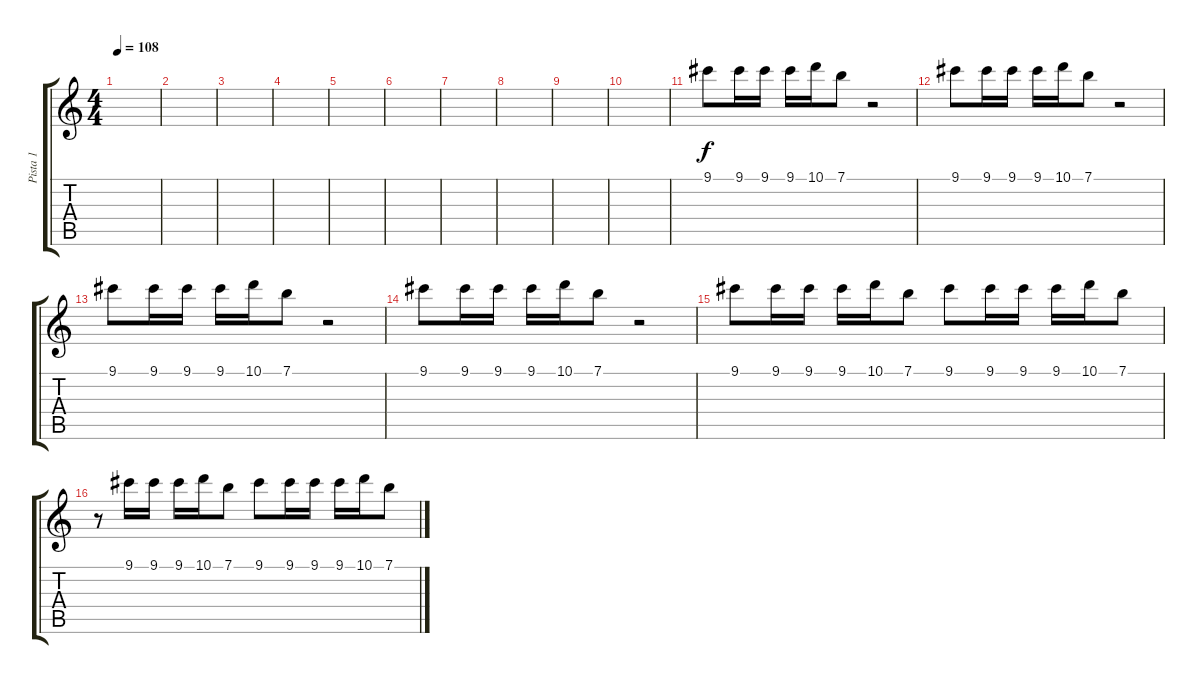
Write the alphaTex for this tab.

\track ("Pista 1" "Pista 1") {instrument electricguitarclean}
\staff {score tabs}
\tuning (E4 B3 G3 D3 A2 E2) {hide}
\ts (4 4)
\tempo 108
\clef g2
\ks c
|
|
|
|
|
|
|
|
|
|
9.1.8 9.1.16 9.1.16 9.1.16 10.1.16 7.1.8 r.2 |
9.1.8 9.1.16 9.1.16 9.1.16 10.1.16 7.1.8 r.2 |
9.1.8 9.1.16 9.1.16 9.1.16 10.1.16 7.1.8 r.2 |
9.1.8 9.1.16 9.1.16 9.1.16 10.1.16 7.1.8 r.2 |
9.1.8 9.1.16 9.1.16 9.1.16 10.1.16 7.1.8 9.1.8 9.1.16 9.1.16 9.1.16 10.1.16 7.1.8 |
r.8 9.1.16 9.1.16 9.1.16 10.1.16 7.1.8 9.1.8 9.1.16 9.1.16 9.1.16 10.1.16 7.1.8
